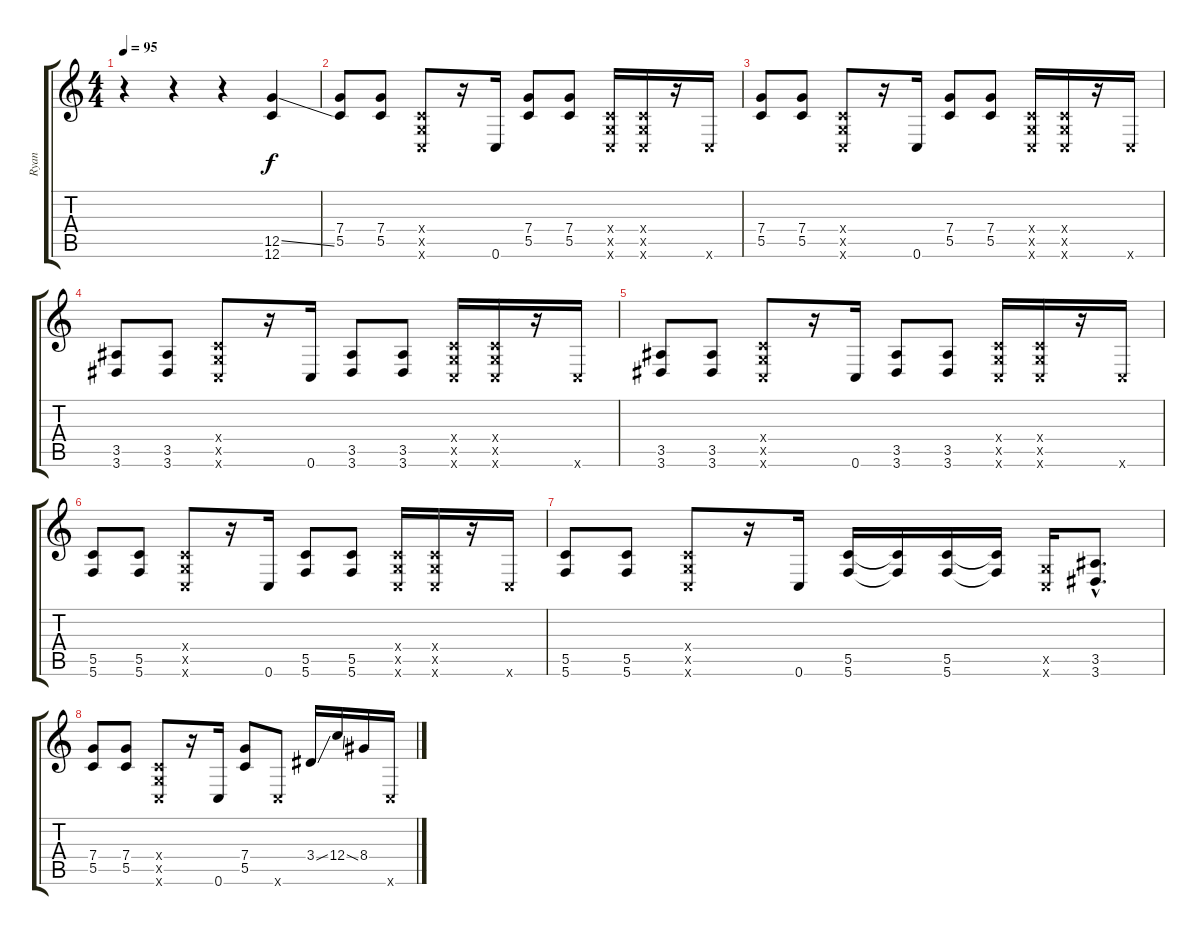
\track ("Ryan" "Ryan") {instrument distortionguitar}
\staff {score tabs}
\tuning (D4 B3 F3 C3 G2 C2) {hide}
\ts (4 4)
\tempo 95
\clef g2
\ks c
r.4{dy f instrument distortionguitar} r.4 r.4 (12.5{ss} 12.6).4 |
(7.4 5.5).8 (7.4 5.5).8 (0.4{x} 0.5{x} 0.6{x}).8 r.16 0.6.16 (7.4 5.5).8 (7.4 5.5).8 (0.4{x} 0.5{x} 0.6{x}).16 (0.4{x} 0.5{x} 0.6{x}).16 r.16 0.6{x}.16 |
(7.4 5.5).8 (7.4 5.5).8 (0.4{x} 0.5{x} 0.6{x}).8 r.16 0.6.16 (7.4 5.5).8 (7.4 5.5).8 (0.4{x} 0.5{x} 0.6{x}).16 (0.4{x} 0.5{x} 0.6{x}).16 r.16 0.6{x}.16 |
(3.5 3.6).8 (3.5 3.6).8 (0.4{x} 0.5{x} 0.6{x}).8 r.16 0.6.16 (3.5 3.6).8 (3.5 3.6).8 (0.4{x} 0.5{x} 0.6{x}).16 (0.4{x} 0.5{x} 0.6{x}).16 r.16 0.6{x}.16 |
(3.5 3.6).8 (3.5 3.6).8 (0.4{x} 0.5{x} 0.6{x}).8 r.16 0.6.16 (3.5 3.6).8 (3.5 3.6).8 (0.4{x} 0.5{x} 0.6{x}).16 (0.4{x} 0.5{x} 0.6{x}).16 r.16 0.6{x}.16 |
(5.5 5.6).8 (5.5 5.6).8 (0.4{x} 0.5{x} 0.6{x}).8 r.16 0.6.16 (5.5 5.6).8 (5.5 5.6).8 (0.4{x} 0.5{x} 0.6{x}).16 (0.4{x} 0.5{x} 0.6{x}).16 r.16 0.6{x}.16 |
(5.5 5.6).8 (5.5 5.6).8 (0.4{x} 0.5{x} 0.6{x}).8 r.16 0.6.16 (5.5 5.6).16 (5.5{t} 5.6{t}).16 (5.5 5.6).16 (5.5{t} 5.6{t}).16 (0.5{x} 0.6{x}).16 (3.5{hac} 3.6{hac}).8{d} |
(7.4 5.5).8 (7.4 5.5).8 (0.4{x} 0.5{x} 0.6{x}).8 r.16 0.6.16 (7.4 5.5).8 0.6{x}.8 3.4{ss}.16 12.4{ss}.16 8.4.16 0.6{x}.16
